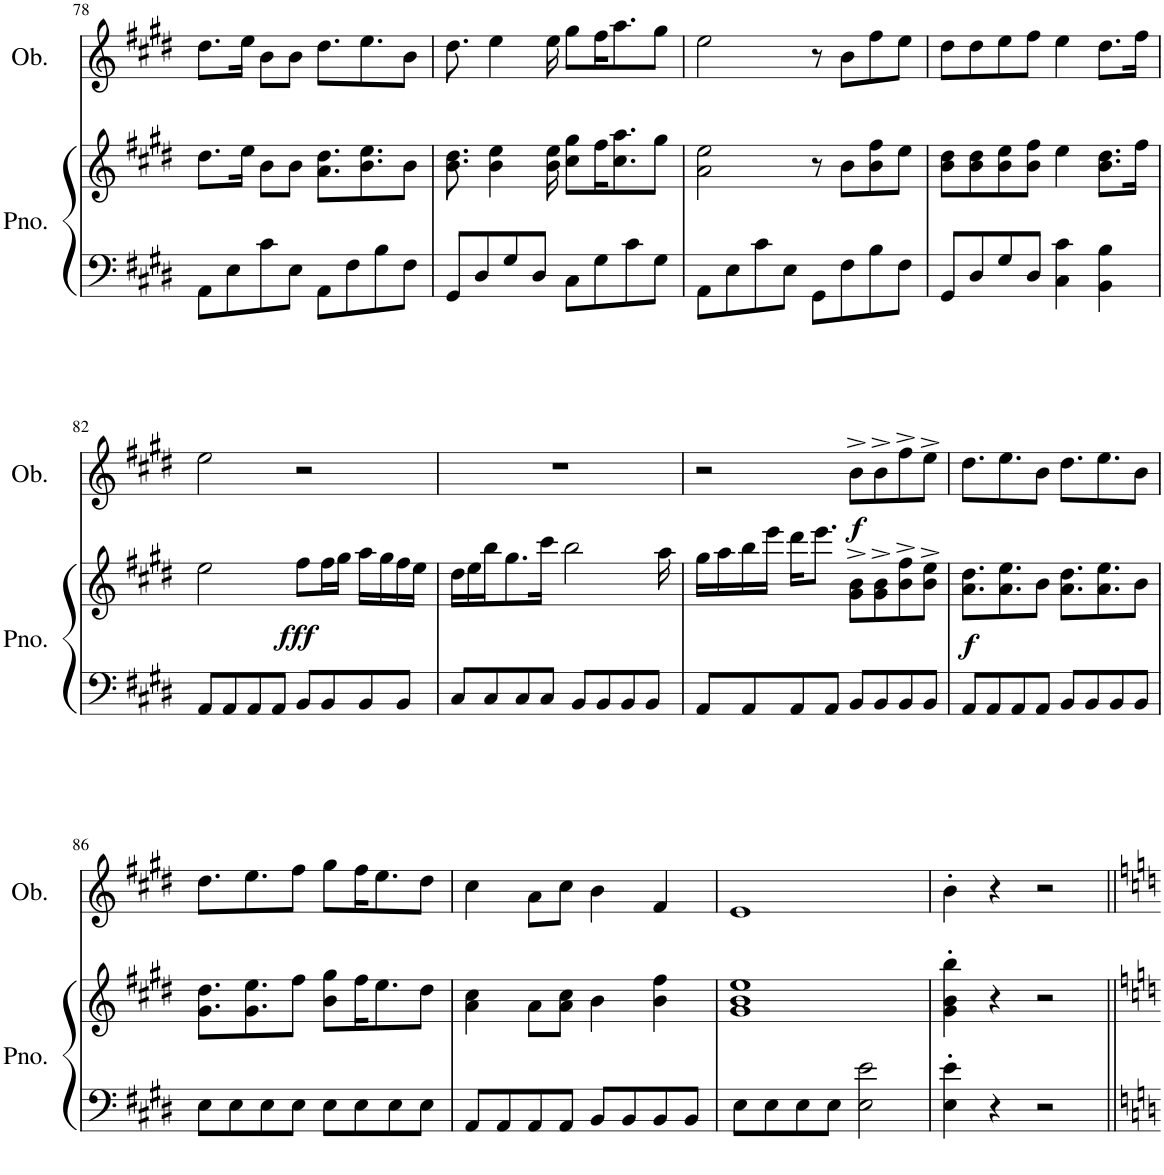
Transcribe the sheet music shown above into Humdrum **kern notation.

**kern	**kern	**dynam	**kern	**dynam
*part2	*part2	*part2	*part1	*part1
*staff3	*staff2	*staff2/3	*staff1	*staff1
*I"Piano	*	*	*I"Oboe	*
*I'Pno.	*	*	*I'Ob.	*
!!LO:PB:g=z
*clefF4	*clefG2	*	*clefG2	*
*k[f#c#g#d#]	*k[f#c#g#d#]	*	*k[f#c#g#d#]	*
*M4/4	*M4/4	*	*M4/4	*
=78	=78	=78	=78	=78
8AA\L	8.dd#\L	.	8.dd#\L	.
8E\	.	.	.	.
.	16ee\Jk	.	16ee\Jk	.
8c#\	8b\L	.	8b\L	.
8E\J	8b\J	.	8b\J	.
8AA\L	8.a\ 8.dd#\L	.	8.dd#\L	.
8F#\	.	.	.	.
.	8.b\ 8.ee\	.	8.ee\	.
8B\	.	.	.	.
8F#\J	8b\J	.	8b\J	.
=79	=79	=79	=79	=79
8GG#/L	8.b\ 8.dd#\	.	8.dd#\	.
8D#/	.	.	.	.
.	4b\ 4ee\	.	4ee\	.
8G#/	.	.	.	.
8D#/J	.	.	.	.
.	16b\ 16ee\	.	16ee\	.
8C#\L	8cc#\ 8gg#\L	.	8gg#\L	.
8G#\	16ff#\K	.	16ff#\K	.
.	8.cc#\ 8.aa\	.	8.aa\	.
8c#\	.	.	.	.
8G#\J	8gg#\J	.	8gg#\J	.
=80	=80	=80	=80	=80
8AA\L	2a\ 2ee\	.	2ee\	.
8E\	.	.	.	.
8c#\	.	.	.	.
8E\J	.	.	.	.
8GG#\L	8r	.	8r	.
8F#\	8b\L	.	8b\L	.
8B\	8b\ 8ff#\	.	8ff#\	.
8F#\J	8ee\J	.	8ee\J	.
=81	=81	=81	=81	=81
8GG#/L	8b\ 8dd#\L	.	8dd#\L	.
8D#/	8b\ 8dd#\	.	8dd#\	.
8G#/	8b\ 8ee\	.	8ee\	.
8D#/J	8b\ 8ff#\J	.	8ff#\J	.
4C#\ 4c#\	4ee\	.	4ee\	.
4BB\ 4B\	8.b\ 8.dd#\L	.	8.dd#\L	.
.	16ff#\Jk	.	16ff#\Jk	.
!!LO:LB:g=z
=82	=82	=82	=82	=82
8AA/L	2ee\	.	2ee\	.
8AA/	.	.	.	.
8AA/	.	.	.	.
8AA/J	.	.	.	.
!	!	!LO:DY:b	!	!
8BB/L	8ff#\L	fff	2r	.
8BB/	16ff#\L	.	.	.
.	16gg#\JJ	.	.	.
8BB/	16aa\LL	.	.	.
.	16gg#\	.	.	.
8BB/J	16ff#\	.	.	.
.	16ee\JJ	.	.	.
=83	=83	=83	=83	=83
8C#/L	16dd#\LL	.	1r	.
.	16ee\	.	.	.
8C#/	16bb\J	.	.	.
.	8.gg#\	.	.	.
8C#/	.	.	.	.
8C#/J	16ccc#\Jk	.	.	.
.	2bb\	.	.	.
8BB/L	.	.	.	.
8BB/	.	.	.	.
8BB/	.	.	.	.
8BB/J	.	.	.	.
.	16aa\	.	.	.
=84	=84	=84	=84	=84
8AA/L	16gg#\LL	.	2r	.
.	16aa\	.	.	.
8AA/	16bb\	.	.	.
.	16eee\JJ	.	.	.
8AA/	16ddd#\KL	.	.	.
.	8.eee\J	.	.	.
8AA/J	.	.	.	.
!	!	!	!	!LO:DY:b
8BB/L	8g#\^ 8b\^L	.	8b^\L	f
8BB/	8g#\^ 8b\^	.	8b^\	.
8BB/	8b\^ 8ff#\^	.	8ff#^\	.
8BB/J	8b\^ 8ee\^J	.	8ee^\J	.
=85	=85	=85	=85	=85
!	!	!LO:DY:b	!	!
8AA/L	8.a\ 8.dd#\L	f	8.dd#\L	.
8AA/	.	.	.	.
.	8.a\ 8.ee\	.	8.ee\	.
8AA/	.	.	.	.
8AA/J	8b\J	.	8b\J	.
8BB/L	8.a\ 8.dd#\L	.	8.dd#\L	.
8BB/	.	.	.	.
.	8.a\ 8.ee\	.	8.ee\	.
8BB/	.	.	.	.
8BB/J	8b\J	.	8b\J	.
!!LO:LB:g=z
=86	=86	=86	=86	=86
8E\L	8.g#\ 8.dd#\L	.	8.dd#\L	.
8E\	.	.	.	.
.	8.g#\ 8.ee\	.	8.ee\	.
8E\	.	.	.	.
8E\J	8ff#\J	.	8ff#\J	.
8E\L	8b\ 8gg#\L	.	8gg#\L	.
8E\	16ff#\K	.	16ff#\K	.
.	8.ee\	.	8.ee\	.
8E\	.	.	.	.
8E\J	8dd#\J	.	8dd#\J	.
=87	=87	=87	=87	=87
8AA/L	4a\ 4cc#\	.	4cc#\	.
8AA/	.	.	.	.
8AA/	8a\L	.	8a\L	.
8AA/J	8a\ 8cc#\J	.	8cc#\J	.
8BB/L	4b\	.	4b\	.
8BB/	.	.	.	.
8BB/	4b\ 4ff#\	.	4f#/	.
8BB/J	.	.	.	.
=88	=88	=88	=88	=88
8E\L	1g# 1b 1ee	.	1e	.
8E\	.	.	.	.
8E\	.	.	.	.
8E\J	.	.	.	.
2E\ 2e\	.	.	.	.
=89	=89	=89	=89	=89
4E\' 4e\'	4g#\' 4b\' 4bb\'	.	4b'\	.
4r	4r	.	4r	.
2r	2r	.	2r	.
=||	=||	=||	=||	=||
*-	*-	*-	*-	*-
